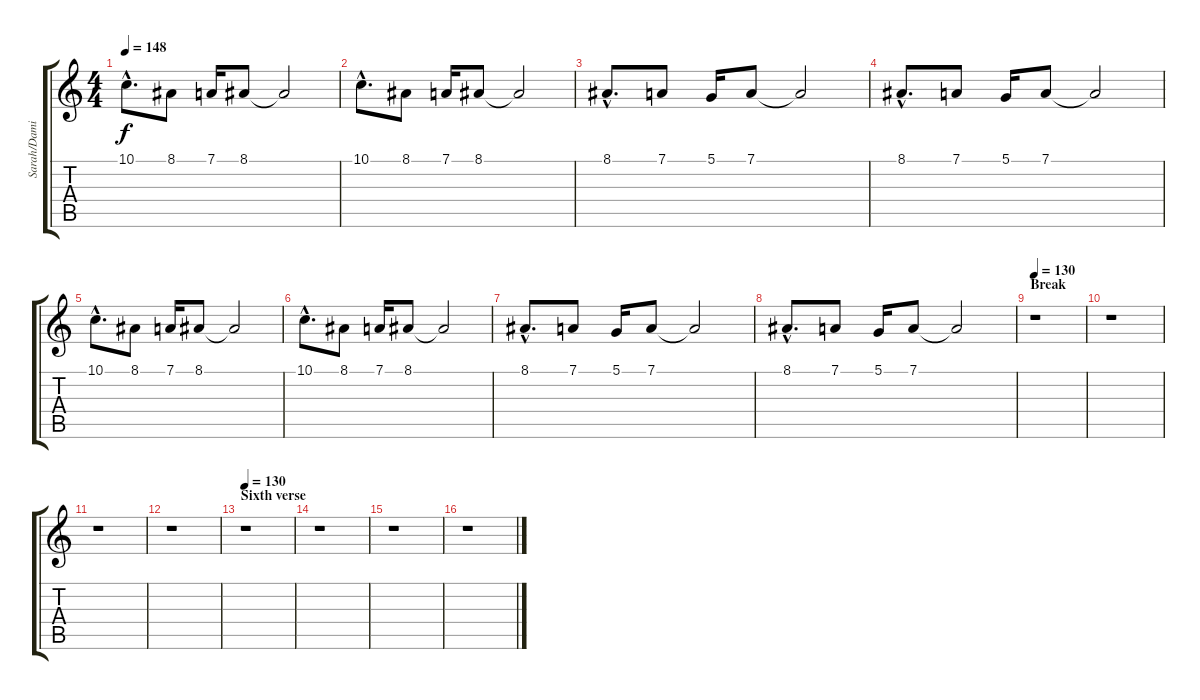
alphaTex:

\track ("Sarah/Damien (Choir/Keyb)" "Sarah/Dami") {instrument pad4choir}
\staff {score tabs}
\tuning (D4 A3 F3 C3 G2 D2) {hide}
\ts (4 4)
\tempo 148
\clef g2
\ks c
10.1{hac}.8{d dy f} 8.1.8 7.1.16 8.1.8 8.1{t}.2 |
10.1{hac}.8{d} 8.1.8 7.1.16 8.1.8 8.1{t}.2 |
8.1{hac}.8{d} 7.1.8 5.1.16 7.1.8 7.1{t}.2 |
8.1{hac}.8{d} 7.1.8 5.1.16 7.1.8 7.1{t}.2 |
10.1{hac}.8{d} 8.1.8 7.1.16 8.1.8 8.1{t}.2 |
10.1{hac}.8{d} 8.1.8 7.1.16 8.1.8 8.1{t}.2 |
8.1{hac}.8{d} 7.1.8 5.1.16 7.1.8 7.1{t}.2 |
8.1{hac}.8{d} 7.1.8 5.1.16 7.1.8 7.1{t}.2 |
\section ("" "Break")
\tempo 130
r.1 |
r.1 |
r.1 |
r.1 |
\section ("" "Sixth verse")
\tempo 130
r.1 |
r.1 |
r.1 |
r.1
